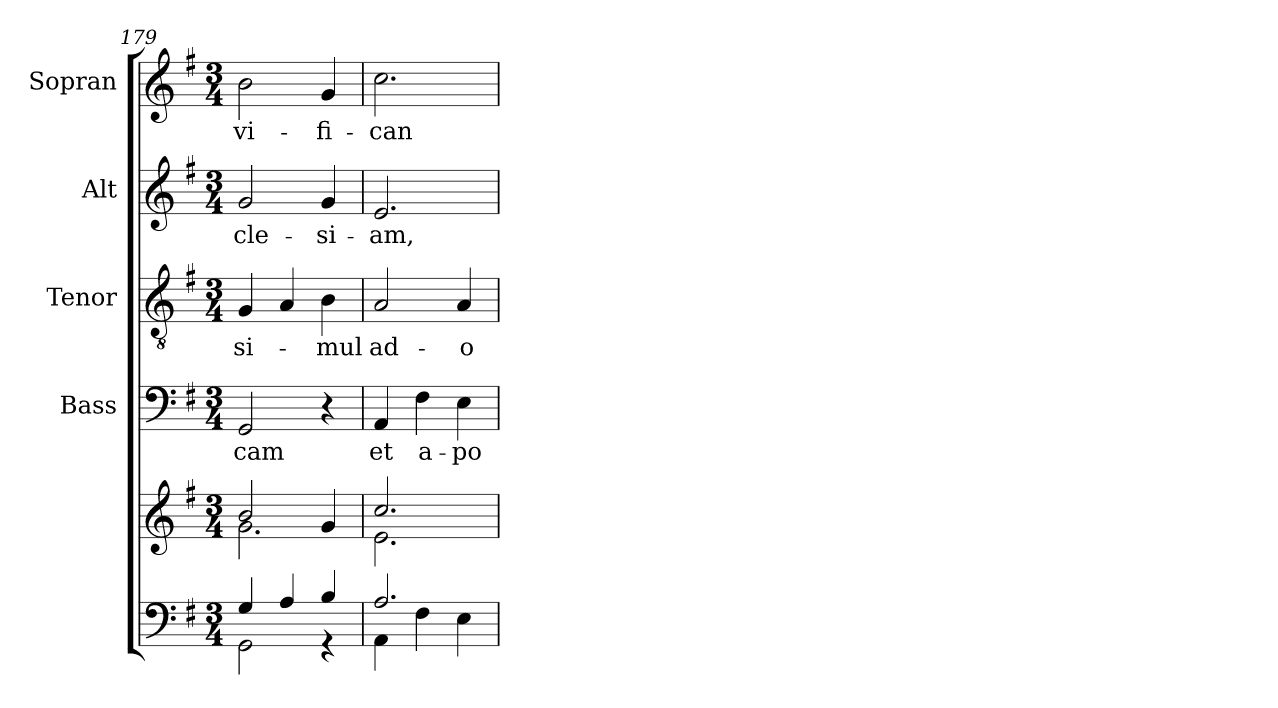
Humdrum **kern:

**kern	**kern	**kern	**text	**kern	**text	**kern	**text	**kern	**text
*part5	*part5	*part4	*part4	*part3	*part3	*part2	*part2	*part1	*part1
*staff6	*staff5	*staff4	*staff4	*staff3	*staff3	*staff2	*staff2	*staff1	*staff1
*	*	*I"Bass	*	*I"Tenor	*	*I"Alt	*	*I"Sopran	*
*	*	*I'B.	*	*I'T.	*	*I'A.	*	*I'S.	*
*clefF4	*clefG2	*clefF4	*	*clefGv2	*	*clefG2	*	*clefG2	*
*k[f#]	*k[f#]	*k[f#]	*	*k[f#]	*	*k[f#]	*	*k[f#]	*
*G:	*G:	*G:	*	*G:	*	*G:	*	*G:	*
*M3/4	*M3/4	*M3/4	*	*M3/4	*	*M3/4	*	*M3/4	*
=179	=179	=179	=179	=179	=179	=179	=179	=179	=179
*^	*^	*	*	*	*	*	*	*	*
!	!	!	!	!	!LO:LY:b	!	!LO:LY:b	!	!LO:LY:b	!	!LO:LY:b
4G/	2GG\	2b/	2.g\	2GG/	-cam	4G/	si-	2g/	-cle-	2b\	-vi-
4A/	.	.	.	.	.	4A/	.	.	.	.	.
!	!	!	!	!	!	!	!LO:LY:b	!	!LO:LY:b	!	!LO:LY:b
4B/	4rGG	4g/	.	4r	.	4B\	-mul	4g/	-si-	4g/	-fi-
=180	=180	=180	=180	=180	=180	=180	=180	=180	=180	=180	=180
!	!	!	!	!	!LO:LY:b	!	!LO:LY:b	!	!LO:LY:b	!	!LO:LY:b
2.A/	4AA\	2.cc/	2.e\	4AA/	et	2A/	ad-	2.e/	-am,	2.cc\	-can-
!	!	!	!	!	!LO:LY:b	!	!	!	!	!	!
.	4F#\	.	.	4F#\	a-	.	.	.	.	.	.
!	!	!	!	!	!LO:LY:b	!	!LO:LY:b	!	!	!	!
.	4E\	.	.	4E\	-po-	4A/	-o-	.	.	.	.
*v	*v	*	*	*	*	*	*	*	*	*	*
*	*v	*v	*	*	*	*	*	*	*	*
=	=	=	=	=	=	=	=	=	=
*-	*-	*-	*-	*-	*-	*-	*-	*-	*-
